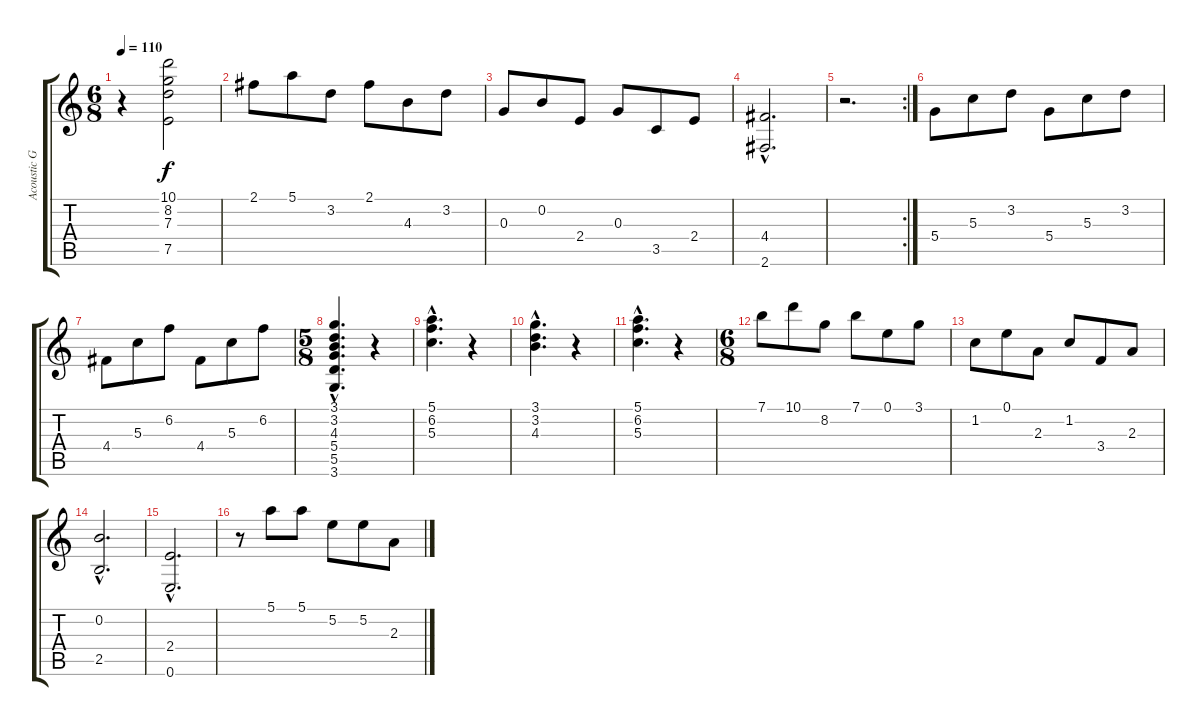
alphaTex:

\track ("Acoustic Guitar" "Acoustic G") {instrument acousticguitarnylon}
\staff {score tabs}
\tuning (E4 B3 G3 D3 A2 E2) {hide}
\ts (6 8)
\tempo 110
\clef g2
\ks c
r.4{dy f} (10.1 8.2 7.3 7.5).2 |
2.1.8 5.1.8 3.2.8 2.1.8 4.3.8 3.2.8 |
0.3.8 0.2.8 2.4.8 0.3.8 3.5.8 2.4.8 |
(4.4{hac} 2.6{hac}).2{d} |
\rc 2
r.2{d} |
5.4.8 5.3.8 3.2.8 5.4.8 5.3.8 3.2.8 |
4.4.8 5.3.8 6.2.8 4.4.8 5.3.8 6.2.8 |
\ts (5 8)
(3.1{hac} 3.2{hac} 4.3{hac} 5.4{hac} 5.5{hac} 3.6{hac}).4{d} r.4 |
(5.1{hac} 6.2{hac} 5.3{hac}).4{d} r.4 |
(3.1{hac} 3.2{hac} 4.3{hac}).4{d} r.4 |
(5.1{hac} 6.2{hac} 5.3{hac}).4{d} r.4 |
\ts (6 8)
7.1.8 10.1.8 8.2.8 7.1.8 0.1.8 3.1.8 |
1.2.8 0.1.8 2.3.8 1.2.8 3.4.8 2.3.8 |
(0.2{hac} 2.5{hac}).2{d} |
(2.4{hac} 0.6{hac}).2{d} |
r.8 5.1.8 5.1.8 5.2.8 5.2.8 2.3.8
